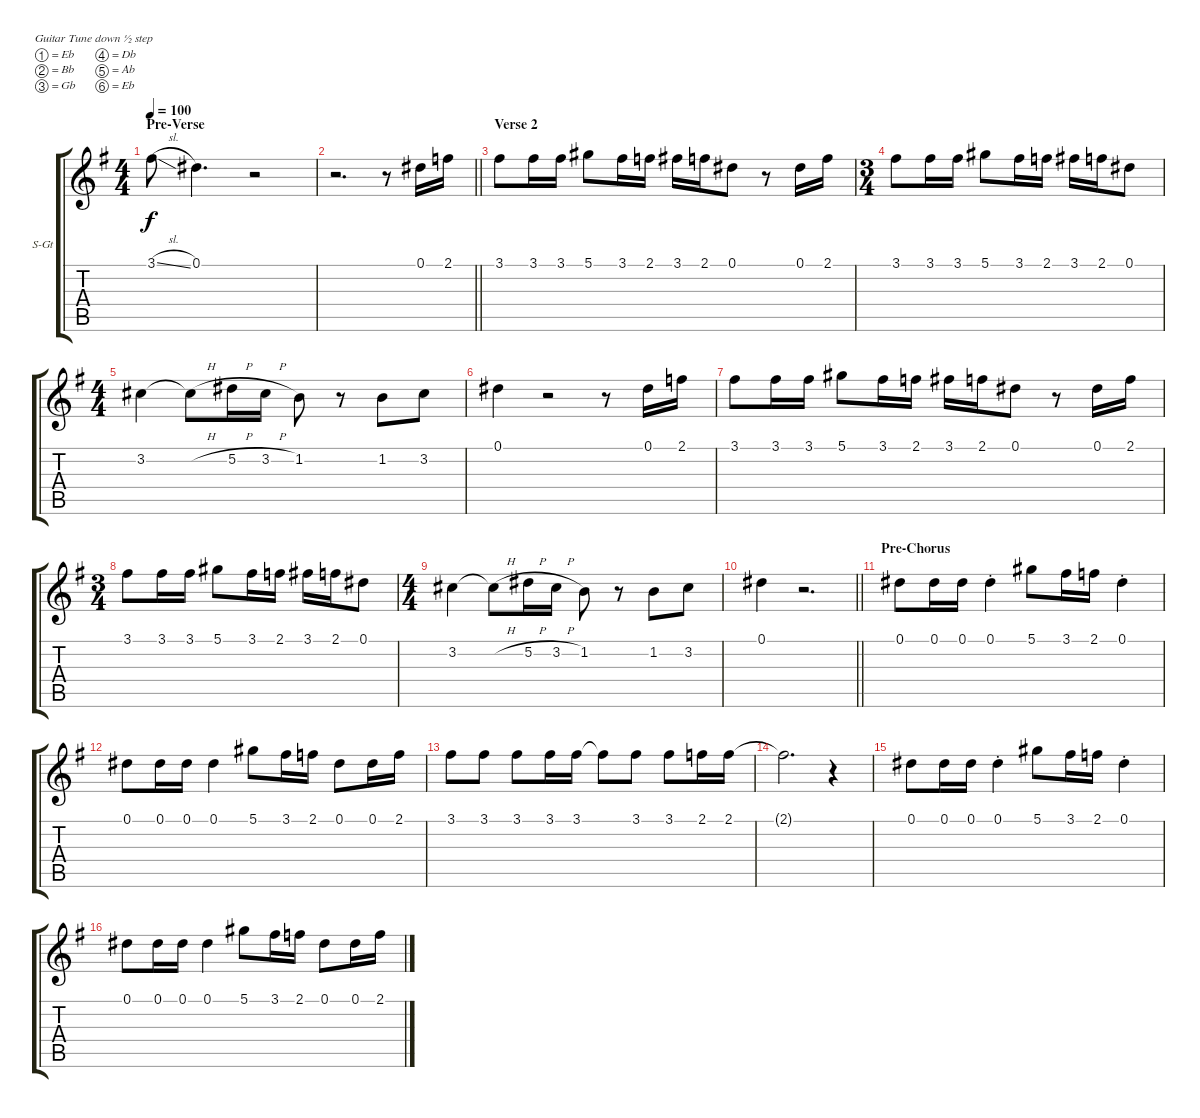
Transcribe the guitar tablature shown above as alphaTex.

\bracketExtendMode groupsimilarinstruments
\firstSystemTrackNameOrientation horizontal
\otherSystemsTrackNameOrientation horizontal
\track ("Вокал" "S-Gt") {mute instrument trumpet}
\staff {score tabs}
\tuning (Eb4 Bb3 Gb3 Db3 Ab2 Eb2)
\displaytranspose 12
\ts (4 4)
\section ("" "Pre-Verse")
\tempo 100
\clef g2
\ks eminor
3.1{sl}.8{dy f} 0.1.4{d} r.2 |
\barLineRight lightlight
r.2{d} r.8 0.1.16 2.1.16 |
\section ("" "Verse 2")
3.1.8 3.1.16 3.1.16 5.1.8 3.1.16 2.1.16 3.1.16 2.1.16 0.1.8 r.8 0.1.16 2.1.16 |
\ts (3 4)
\beaming (8 2 2 2)
3.1.8 3.1.16 3.1.16 5.1.8 3.1.16 2.1.16 3.1.16 2.1.16 0.1.8 |
\ts (4 4)
\beaming (8 2 2 2 2)
3.2.4 3.2{h t}.8 5.2{h}.16 3.2{h}.16 1.2.8 r.8 1.2.8 3.2.8 |
0.1.4 r.2 r.8 0.1.16 2.1.16 |
3.1.8 3.1.16 3.1.16 5.1.8 3.1.16 2.1.16 3.1.16 2.1.16 0.1.8 r.8 0.1.16 2.1.16 |
\ts (3 4)
\beaming (8 2 2 2 2)
3.1.8 3.1.16 3.1.16 5.1.8 3.1.16 2.1.16 3.1.16 2.1.16 0.1.8 |
\ts (4 4)
\beaming (8 2 2 2 2)
3.2.4 3.2{h t}.8 5.2{h}.16 3.2{h}.16 1.2.8 r.8 1.2.8 3.2.8 |
\barLineRight lightlight
0.1.4 r.2{d} |
\section ("" "Pre-Chorus")
0.1.8 0.1.16 0.1.16 0.1{st}.4 5.1.8 3.1.16 2.1.16 0.1{st}.4 |
0.1.8 0.1.16 0.1.16 0.1.4 5.1.8 3.1.16 2.1.16 0.1.8 0.1.16 2.1.16 |
3.1.8 3.1.8 3.1.8 3.1.16 3.1.16 3.1{t}.8 3.1.8 3.1.8 2.1.16 2.1.16 |
2.1{t}.2{d} r.4 |
0.1.8 0.1.16 0.1.16 0.1{st}.4 5.1.8 3.1.16 2.1.16 0.1{st}.4 |
0.1.8 0.1.16 0.1.16 0.1.4 5.1.8 3.1.16 2.1.16 0.1.8 0.1.16 2.1.16
